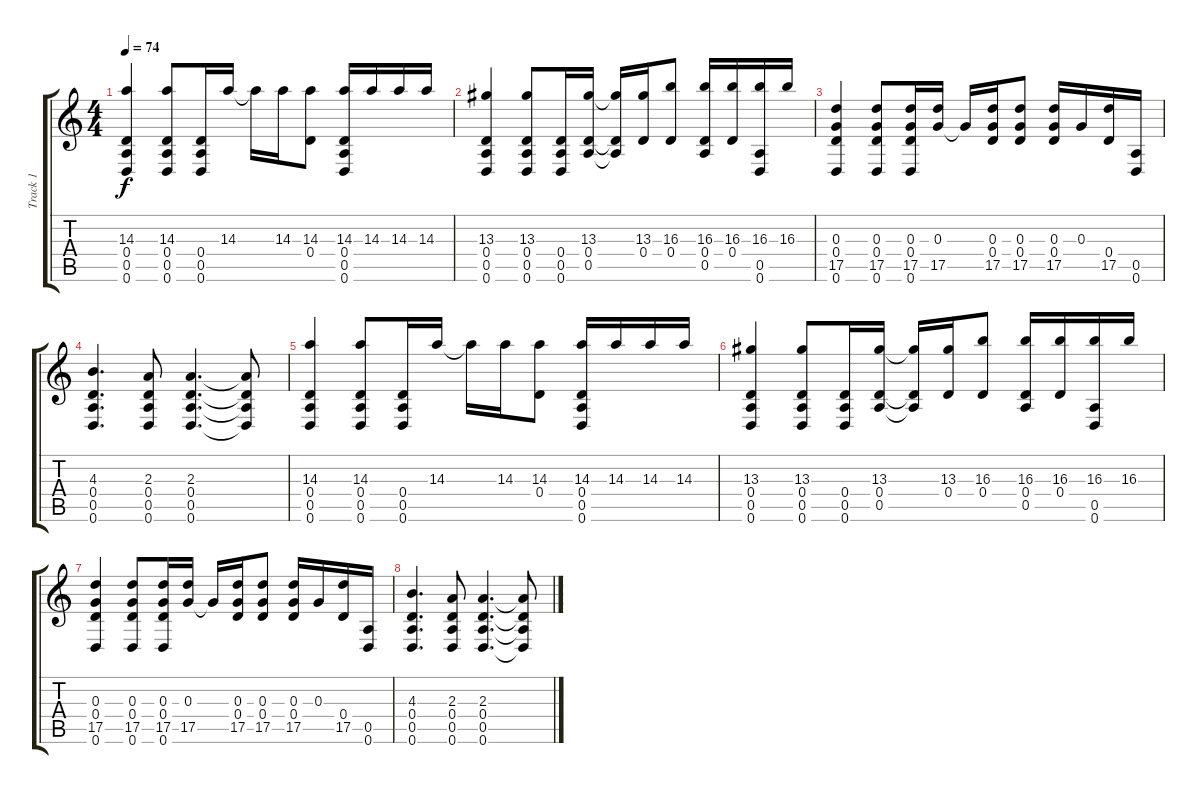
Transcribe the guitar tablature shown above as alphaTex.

\track ("Track 1" "Track 1") {instrument electricguitarclean}
\staff {score tabs}
\tuning (E4 B3 G3 D3 A2 D2) {hide}
\ts (4 4)
\tempo 74
\clef g2
\ks c
(14.3 0.4 0.5 0.6).4{dy f instrument electricguitarclean} (14.3 0.4 0.5 0.6).8 (0.4 0.5 0.6).16 14.3.16 14.3{t}.16 14.3.16 (14.3 0.4).8 (14.3 0.4 0.5 0.6).16 14.3.16 14.3.16 14.3.16 |
(13.3 0.4 0.5 0.6).4 (13.3 0.4 0.5 0.6).8 (0.4 0.5 0.6).16 (13.3 0.4 0.5).16 (13.3{t} 0.4{t} 0.5{t}).16 (13.3 0.4).16 (16.3 0.4).8 (16.3 0.4 0.5).16 (16.3 0.4).16 (16.3 0.5 0.6).16 16.3.16 |
(0.3 0.4 17.5 0.6).4 (0.3 0.4 17.5 0.6).8 (0.3 0.4 17.5 0.6).16 (0.3 17.5).16 0.3{t}.16 (0.3 0.4 17.5).16 (0.3 0.4 17.5).8 (0.3 0.4 17.5).16 0.3.16 (0.4 17.5).16 (0.5 0.6).16 |
(4.3 0.4 0.5 0.6).4{d} (2.3 0.4 0.5 0.6).8 (2.3 0.4 0.5 0.6).4{d} (2.3{t} 0.4{t} 0.5{t} 0.6{t}).8 |
(14.3 0.4 0.5 0.6).4 (14.3 0.4 0.5 0.6).8 (0.4 0.5 0.6).16 14.3.16 14.3{t}.16 14.3.16 (14.3 0.4).8 (14.3 0.4 0.5 0.6).16 14.3.16 14.3.16 14.3.16 |
(13.3 0.4 0.5 0.6).4 (13.3 0.4 0.5 0.6).8 (0.4 0.5 0.6).16 (13.3 0.4 0.5).16 (13.3{t} 0.4{t} 0.5{t}).16 (13.3 0.4).16 (16.3 0.4).8 (16.3 0.4 0.5).16 (16.3 0.4).16 (16.3 0.5 0.6).16 16.3.16 |
(0.3 0.4 17.5 0.6).4 (0.3 0.4 17.5 0.6).8 (0.3 0.4 17.5 0.6).16 (0.3 17.5).16 0.3{t}.16 (0.3 0.4 17.5).16 (0.3 0.4 17.5).8 (0.3 0.4 17.5).16 0.3.16 (0.4 17.5).16 (0.5 0.6).16 |
(4.3 0.4 0.5 0.6).4{d} (2.3 0.4 0.5 0.6).8 (2.3 0.4 0.5 0.6).4{d} (2.3{t} 0.4{t} 0.5{t} 0.6{t}).8
